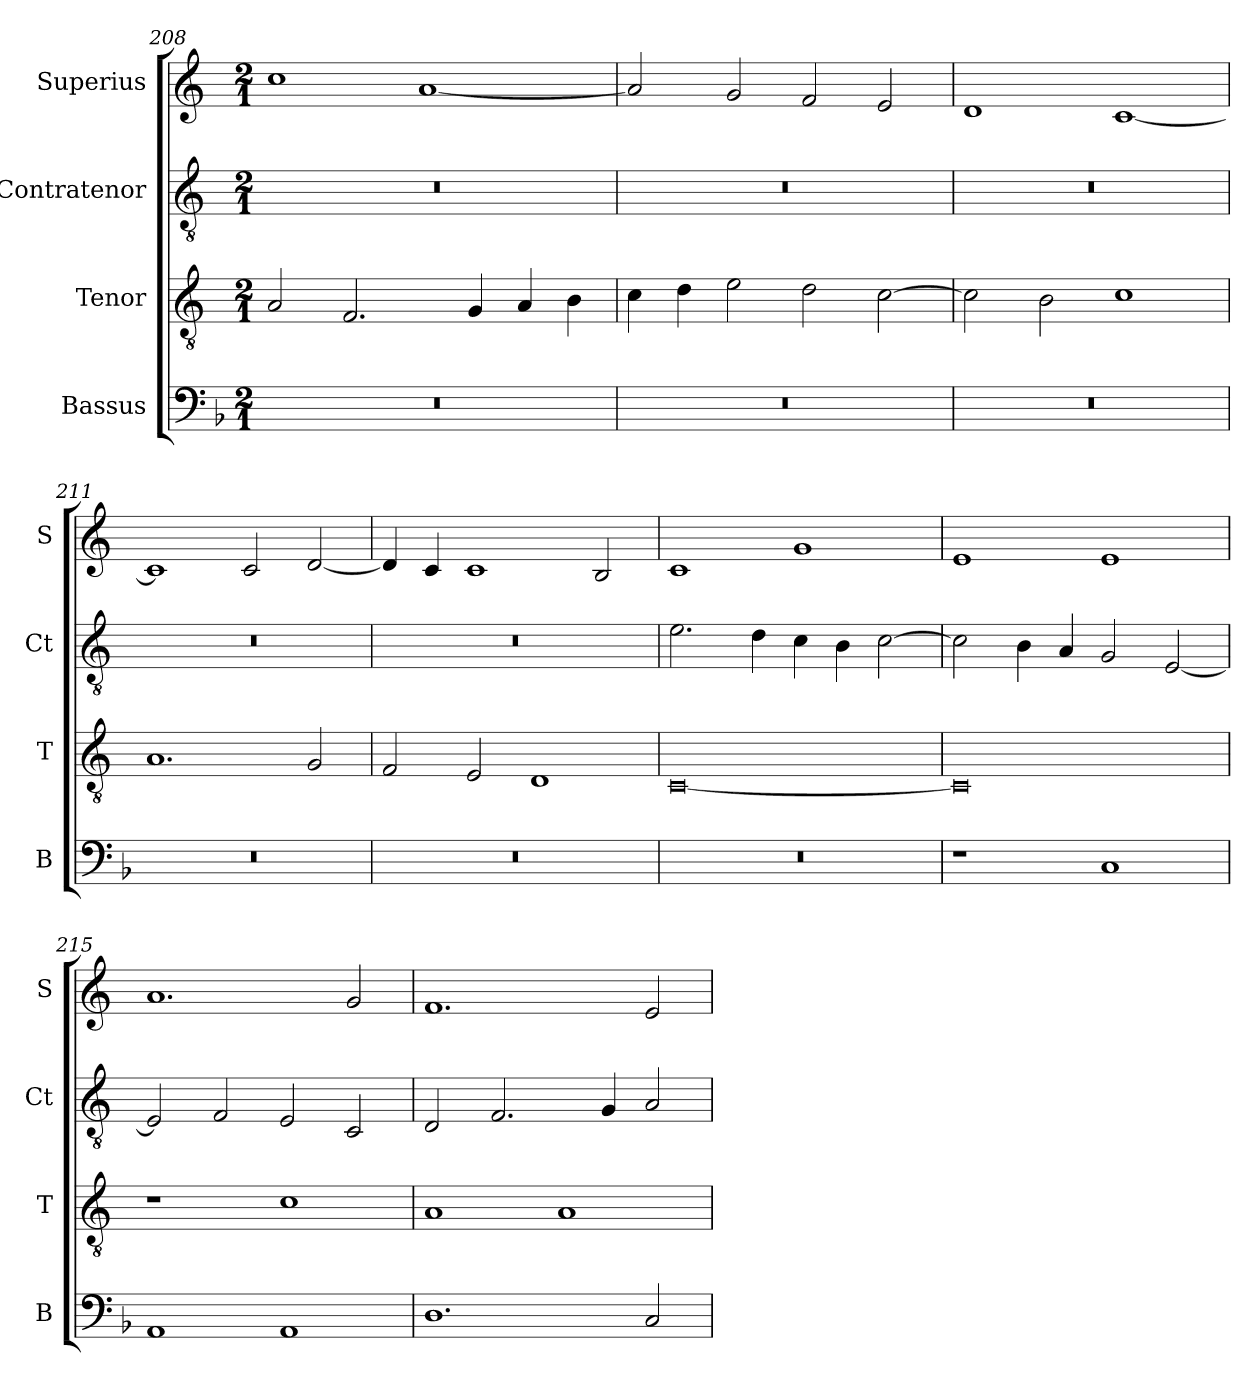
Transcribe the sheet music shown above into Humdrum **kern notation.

**kern	**kern	**kern	**kern
*part4	*part3	*part2	*part1
*staff4	*staff3	*staff2	*staff1
*I"Bassus	*I"Tenor	*I"Contratenor	*I"Superius
*I'B	*I'T	*I'Ct	*I'S
*clefF4	*clefGv2	*clefGv2	*clefG2
*k[b-]	*k[]	*k[]	*k[]
*M2/1	*M2/1	*M2/1	*M2/1
=208	=208	=208	=208
0r	2A/	0r	1cc
.	2.F/	.	.
.	.	.	[1a
.	4G/	.	.
.	4A/	.	.
.	4B\	.	.
=209	=209	=209	=209
0r	4c\	0r	2a/]
.	4d\	.	.
.	2e\	.	2g/
.	2d\	.	2f/
.	[2c\	.	2e/
=210	=210	=210	=210
0r	2c\]	0r	1d
.	2B\	.	.
.	1c	.	[1c
=211	=211	=211	=211
0r	1.A	0r	1c]
.	.	.	2c/
.	2G/	.	[2d/
=212	=212	=212	=212
0r	2F/	0r	4d/]
.	.	.	4c/
.	2E/	.	1c
.	1D	.	.
.	.	.	2B/
=213	=213	=213	=213
0r	[0C	2.e\	1c
.	.	4d\	.
.	.	4c\	1g
.	.	4B\	.
.	.	[2c\	.
=214	=214	=214	=214
1r	0C]	2c\]	1e
.	.	4B\	.
.	.	4A/	.
1C	.	2G/	1e
.	.	[2E/	.
=215	=215	=215	=215
1AA	1r	2E/]	1.a
.	.	2F/	.
1AA	1c	2E/	.
.	.	2C/	2g/
=216	=216	=216	=216
1.D	1A	2D/	1.f
.	.	2.F/	.
.	1A	.	.
.	.	4G/	.
2C/	.	2A/	2e/
=	=	=	=
*-	*-	*-	*-
